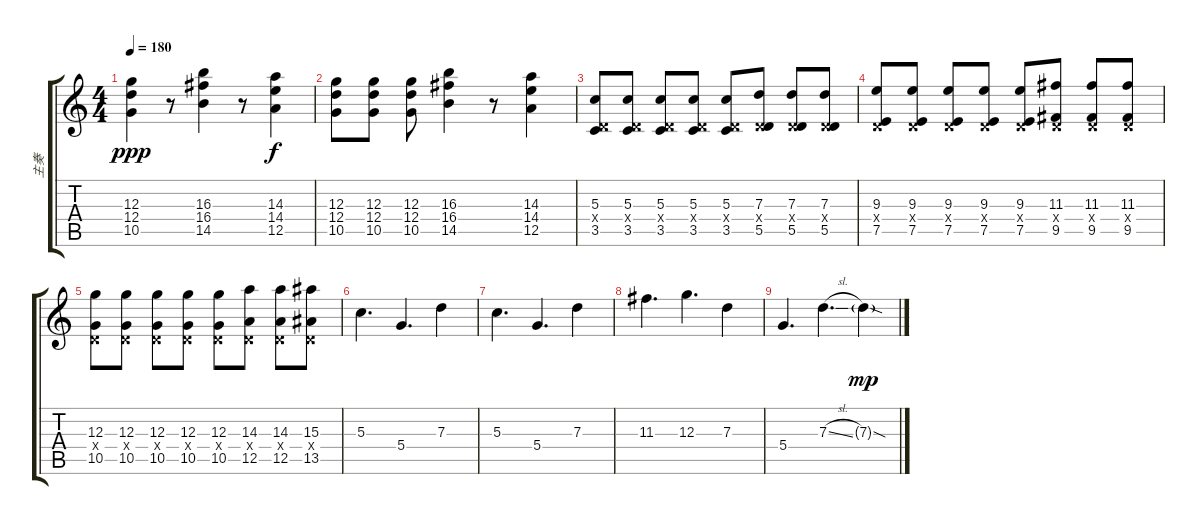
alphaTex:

\track ("主奏" "主奏") {instrument distortionguitar}
\staff {score tabs}
\tuning (E4 B3 G3 D3 A2 E2) {hide}
\ts (4 4)
\tempo 180
\clef g2
\ks c
(12.3 12.4 10.5).4{dy ppp} r.8 (16.3 16.4 14.5).4 r.8 (14.3 14.4 12.5).4{dy f} |
(12.3 12.4 10.5).8 (12.3 12.4 10.5).8 (12.3 12.4 10.5).8 (16.3 16.4 14.5).4 r.8 (14.3 14.4 12.5).4 |
(5.3 0.4{x} 3.5).8 (5.3 0.4{x} 3.5).8 (5.3 0.4{x} 3.5).8 (5.3 0.4{x} 3.5).8 (5.3 0.4{x} 3.5).8 (7.3 0.4{x} 5.5).8 (7.3 0.4{x} 5.5).8 (7.3 0.4{x} 5.5).8 |
(9.3 0.4{x} 7.5).8 (9.3 0.4{x} 7.5).8 (9.3 0.4{x} 7.5).8 (9.3 0.4{x} 7.5).8 (9.3 0.4{x} 7.5).8 (11.3 0.4{x} 9.5).8 (11.3 0.4{x} 9.5).8 (11.3 0.4{x} 9.5).8 |
(12.3 0.4{x} 10.5).8 (12.3 0.4{x} 10.5).8 (12.3 0.4{x} 10.5).8 (12.3 0.4{x} 10.5).8 (12.3 0.4{x} 10.5).8 (14.3 0.4{x} 12.5).8 (14.3 0.4{x} 12.5).8 (15.3 0.4{x} 13.5).8 |
5.3.4{d} 5.4.4{d} 7.3.4 |
5.3.4{d} 5.4.4{d} 7.3.4 |
11.3.4{d} 12.3.4{d} 7.3.4 |
5.4.4{d} 7.3{sl}.4{d} 7.3{sod g}.4{dy mp}
